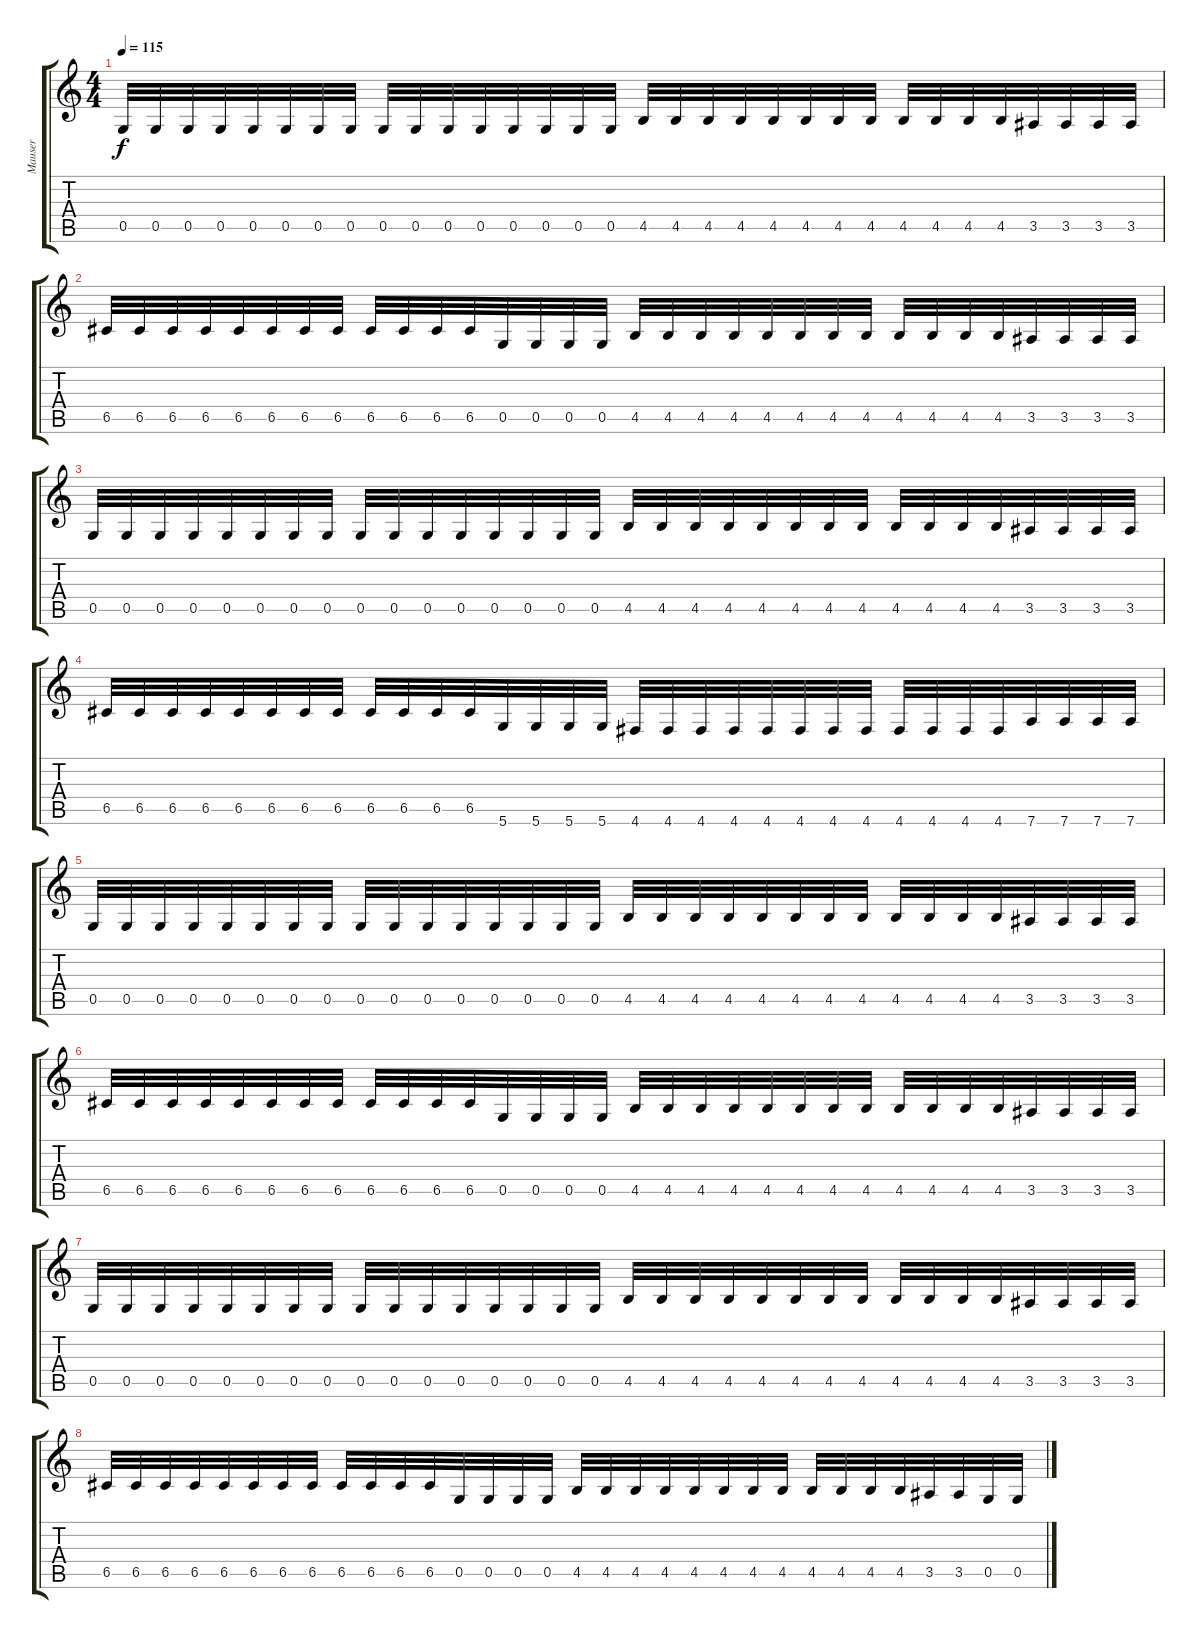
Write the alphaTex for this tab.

\track ("Mauser" "Mauser") {instrument distortionguitar}
\staff {score tabs}
\tuning (D4 A3 F3 C3 G2 D2) {hide}
\ts (4 4)
\tempo 115
\clef g2
\ks c
0.5.32{dy f instrument distortionguitar} 0.5.32 0.5.32 0.5.32 0.5.32 0.5.32 0.5.32 0.5.32 0.5.32 0.5.32 0.5.32 0.5.32 0.5.32 0.5.32 0.5.32 0.5.32 4.5.32 4.5.32 4.5.32 4.5.32 4.5.32 4.5.32 4.5.32 4.5.32 4.5.32 4.5.32 4.5.32 4.5.32 3.5.32 3.5.32 3.5.32 3.5.32 |
6.5.32 6.5.32 6.5.32 6.5.32 6.5.32 6.5.32 6.5.32 6.5.32 6.5.32 6.5.32 6.5.32 6.5.32 0.5.32 0.5.32 0.5.32 0.5.32 4.5.32 4.5.32 4.5.32 4.5.32 4.5.32 4.5.32 4.5.32 4.5.32 4.5.32 4.5.32 4.5.32 4.5.32 3.5.32 3.5.32 3.5.32 3.5.32 |
0.5.32 0.5.32 0.5.32 0.5.32 0.5.32 0.5.32 0.5.32 0.5.32 0.5.32 0.5.32 0.5.32 0.5.32 0.5.32 0.5.32 0.5.32 0.5.32 4.5.32 4.5.32 4.5.32 4.5.32 4.5.32 4.5.32 4.5.32 4.5.32 4.5.32 4.5.32 4.5.32 4.5.32 3.5.32 3.5.32 3.5.32 3.5.32 |
6.5.32 6.5.32 6.5.32 6.5.32 6.5.32 6.5.32 6.5.32 6.5.32 6.5.32 6.5.32 6.5.32 6.5.32 5.6.32 5.6.32 5.6.32 5.6.32 4.6.32 4.6.32 4.6.32 4.6.32 4.6.32 4.6.32 4.6.32 4.6.32 4.6.32 4.6.32 4.6.32 4.6.32 7.6.32 7.6.32 7.6.32 7.6.32 |
0.5.32 0.5.32 0.5.32 0.5.32 0.5.32 0.5.32 0.5.32 0.5.32 0.5.32 0.5.32 0.5.32 0.5.32 0.5.32 0.5.32 0.5.32 0.5.32 4.5.32 4.5.32 4.5.32 4.5.32 4.5.32 4.5.32 4.5.32 4.5.32 4.5.32 4.5.32 4.5.32 4.5.32 3.5.32 3.5.32 3.5.32 3.5.32 |
6.5.32 6.5.32 6.5.32 6.5.32 6.5.32 6.5.32 6.5.32 6.5.32 6.5.32 6.5.32 6.5.32 6.5.32 0.5.32 0.5.32 0.5.32 0.5.32 4.5.32 4.5.32 4.5.32 4.5.32 4.5.32 4.5.32 4.5.32 4.5.32 4.5.32 4.5.32 4.5.32 4.5.32 3.5.32 3.5.32 3.5.32 3.5.32 |
0.5.32 0.5.32 0.5.32 0.5.32 0.5.32 0.5.32 0.5.32 0.5.32 0.5.32 0.5.32 0.5.32 0.5.32 0.5.32 0.5.32 0.5.32 0.5.32 4.5.32 4.5.32 4.5.32 4.5.32 4.5.32 4.5.32 4.5.32 4.5.32 4.5.32 4.5.32 4.5.32 4.5.32 3.5.32 3.5.32 3.5.32 3.5.32 |
6.5.32 6.5.32 6.5.32 6.5.32 6.5.32 6.5.32 6.5.32 6.5.32 6.5.32 6.5.32 6.5.32 6.5.32 0.5.32 0.5.32 0.5.32 0.5.32 4.5.32 4.5.32 4.5.32 4.5.32 4.5.32 4.5.32 4.5.32 4.5.32 4.5.32 4.5.32 4.5.32 4.5.32 3.5.32 3.5.32 0.5.32 0.5.32
